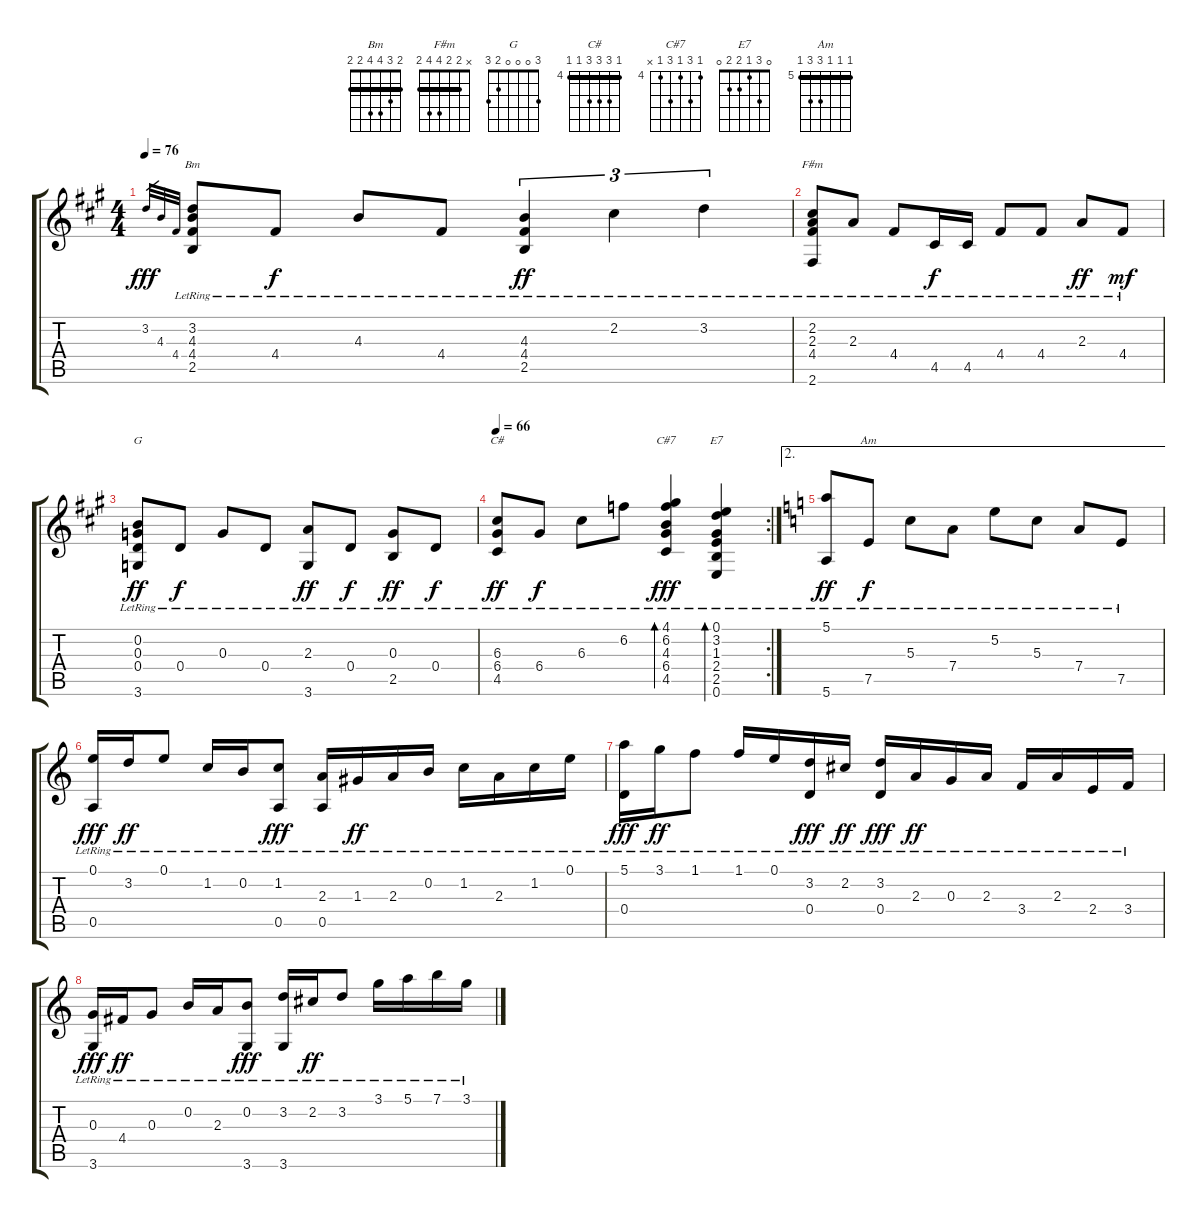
\track "" {instrument acousticguitarnylon}
\staff {score tabs}
\tuning (E4 B3 G3 D3 A2 E2) {hide}
\chord ("Bm" 2 3 4 4 2 2) {barre 2}
\chord ("F#m" x 2 2 4 4 2) {barre 2}
\chord ("G" 3 0 0 0 2 3)
\chord ("C#" 4 6 6 6 4 4) {firstfret 4 barre 4}
\chord ("C#7" 4 6 4 6 4 x) {firstfret 4}
\chord ("E7" 0 3 1 2 2 0)
\chord ("Am" 5 5 5 7 7 5) {firstfret 5 barre 5}
\ts (4 4)
\tempo 76
\clef g2
\ks a
3.2.32{gr dy fff} 4.3.32{gr} 4.4.32{gr} (3.2{lr} 4.3{lr} 4.4{lr} 2.5{lr}).8{ch "Bm"} 4.4{lr}.8{dy f} 4.3{lr}.8 4.4{lr}.8 (4.3{lr} 4.4{lr} 2.5{lr}).4{tu (3 2) dy ff} 2.2{lr}.4{tu (3 2)} 3.2{lr}.4{tu (3 2)} |
(2.2{lr} 2.3{lr} 4.4{lr} 2.6{lr}).8{ch "F#m" txt ""} 2.3{lr}.8 4.4{lr}.8 4.5{lr}.16{dy f} 4.5{lr}.16 4.4{lr}.8 4.4{lr}.8 2.3{lr}.8{dy ff} 4.4{lr}.8{dy mf} |
(0.2{lr} 0.3{lr} 0.4{lr} 3.6{lr}).8{ch "G" dy ff} 0.4{lr}.8{dy f} 0.3{lr}.8 0.4{lr}.8 (2.3{lr} 3.6{lr}).8{dy ff} 0.4{lr}.8{dy f} (0.3{lr} 2.5{lr}).8{dy ff} 0.4{lr}.8{dy f} |
\rc 2
\tempo 66
(6.3{lr} 6.4{lr} 4.5{lr}).8{ch "C#" dy ff volume 14} 6.4{lr}.8{dy f} 6.3{lr}.8 6.2{lr}.8 (4.1{lr} 6.2 4.3 6.4 4.5{lr}).4{bd 240 ch "C#7" dy fff} (0.1 3.2 1.3 2.4 2.5 0.6{lr}).4{bd 120 ch "E7"} |
\ae 2
\ks c
(5.1{lr} 5.6{lr}).8{dy ff} 7.5{lr}.8{ch "Am" dy f} 5.3{lr}.8 7.4{lr}.8 5.2{lr}.8 5.3{lr}.8 7.4{lr}.8 7.5{lr}.8 |
(0.1{lr} 0.5{lr}).16{txt "" dy fff} 3.2{lr}.16{dy ff} 0.1{lr}.8 1.2{lr}.16 0.2{lr}.16 (1.2{lr} 0.5{lr}).8{dy fff} (2.3{lr} 0.5{lr}).16 1.3{lr}.16{dy ff} 2.3{lr}.16 0.2{lr}.16 1.2{lr}.16 2.3{lr}.16 1.2{lr}.16 0.1{lr}.16 |
(5.1{lr} 0.4{lr}).16{dy fff} 3.1{lr}.16{dy ff} 1.1{lr}.8 1.1{lr}.16 0.1{lr}.16 (3.2{lr} 0.4{lr}).16{dy fff} 2.2{lr}.16{dy ff} (3.2{lr} 0.4{lr}).16{dy fff} 2.3{lr}.16{dy ff} 0.3{lr}.16 2.3{lr}.16 3.4{lr}.16 2.3{lr}.16 2.4{lr}.16 3.4{lr}.16 |
(0.3{lr} 3.6{lr}).16{dy fff} 4.4{lr}.16{dy ff} 0.3{lr}.8 0.2{lr}.16 2.3{lr}.16 (0.2{lr} 3.6{lr}).8{dy fff} (3.2{lr} 3.6{lr}).16 2.2{lr}.16{dy ff} 3.2{lr}.8 3.1{lr}.16 5.1{lr}.16 7.1{lr}.16 3.1{lr}.16
